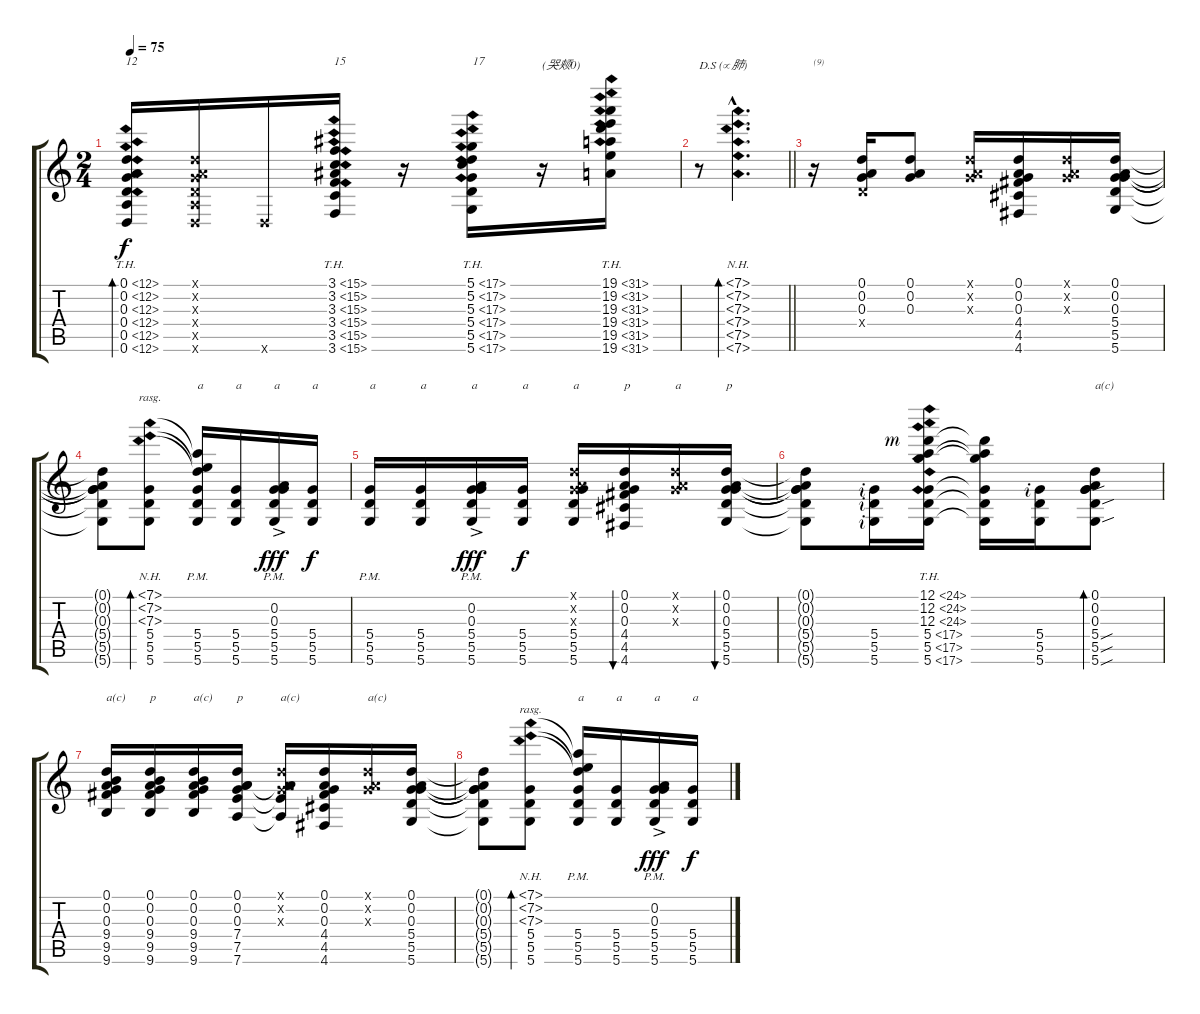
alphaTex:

\track "" {instrument acousticguitarnylon}
\staff {score tabs}
\tuning (D4 A3 G3 D3 A2 D2) {hide}
\ts (2 4)
\tempo 75
\clef g2
\ks c
(0.1{th 12} 0.2{th 12} 0.3{th 12} 0.4{th 12} 0.5{th 12} 0.6{th 12}).16{bd 60 txt "12" dy f} (0.1{x} 0.2{x} 0.3{x} 0.4{x} 0.5{x} 0.6{x}).16 0.6{x}.16 (3.1{th 12} 3.2{th 12} 3.3{th 12} 3.4{th 12} 3.5{th 12} 3.6{th 12}).16{txt "15"} r.16 (5.1{th 12} 5.2{th 12} 5.3{th 12} 5.4{th 12} 5.5{th 12} 5.6{th 12}).16{txt "17"} r.16{txt "(哭颊0)"} (19.1{th 12} 19.2{th 12} 19.3{th 12} 19.4{th 12} 19.5{th 12} 19.6{th 12}).16 |
\barLineRight lightlight
r.8{txt "D.S (∝肺)"} (7.1{nh hac} 7.2{nh hac} 7.3{nh hac} 7.4{nh hac} 7.5{nh hac} 7.6{nh hac}).4{d bd 60} |
r.16{txt "⑼"} (0.1 0.2 0.3 0.4{x}).16 (0.1 0.2 0.3).8 (0.1{x} 0.2{x} 0.3{x}).16 (0.1 0.2 0.3 4.4 4.5 4.6).16 (0.1{x} 0.2{x} 0.3{x}).16 (0.1 0.2 0.3 5.4 5.5 5.6).16 |
(0.1{t} 0.2{t} 0.3{t} 5.4{t} 5.5{t} 5.6{t}).8 (7.1{nh} 7.2{nh} 7.3{nh} 5.4 5.5 5.6).8{bd 60 rasg ii} (7.1{t} 7.2{t} 7.3{t} 5.4{pm} 5.5 5.6).16{txt "a"} (5.4 5.5 5.6).16{txt "a"} (0.2{ac} 0.3 5.4{ac pm} 5.5 5.6).16{txt "a" dy fff} (5.4 5.5 5.6).16{txt "a" dy f} |
(5.4{pm} 5.5 5.6).16{txt "a"} (5.4 5.5 5.6).16{txt "a"} (0.2 0.3 5.4{ac pm} 5.5 5.6).16{txt "a" dy fff} (5.4 5.5 5.6).16{txt "a" dy f} (0.1{x} 0.2{x} 0.3{x} 5.4 5.5 5.6).16{txt "a"} (0.1 0.2 0.3 4.4 4.5 4.6).16{bu 30 txt "p"} (0.1{x} 0.2{x} 0.3{x}).16{txt "a"} (0.1 0.2 0.3 5.4 5.5 5.6).16{bu 30 txt "p"} |
(0.1{t} 0.2{t} 0.3{t} 5.4{t} 5.5{t} 5.6{t}).8 (5.4{rf 2} 5.5{rf 2} 5.6{rf 2}).16 (12.1{th 12 rf 3} 12.2{th 12} 12.3{th 12} 5.4{th 12} 5.5{th 12} 5.6{th 12}).16 (12.1{t} 12.2{t} 12.3{t} 5.4{t} 5.5{t} 5.6{t}).16 (5.4{rf 2} 5.5 5.6).16 (0.1 0.2 0.3 5.4{sou} 5.5{sou} 5.6{sou}).8{bd 30 txt "a(c)"} |
(0.1 0.2 0.3 9.4 9.5 9.6).16{txt "a(c)"} (0.1 0.2 0.3 9.4 9.5 9.6).16{txt "p"} (0.1 0.2 0.3 9.4 9.5 9.6).16{txt "a(c)"} (0.1 0.2 0.3 7.4 7.5 7.6).16{txt "p"} (0.1{x} 0.2{x} 0.3{x} 7.4{t} 7.5{t} 7.6{t}).16{txt "a(c)"} (0.1 0.2 0.3 4.4 4.5 4.6).16 (0.1{x} 0.2{x} 0.3{x}).16{txt "a(c)"} (0.1 0.2 0.3 5.4 5.5 5.6).16 |
(0.1{t} 0.2{t} 0.3{t} 5.4{t} 5.5{t} 5.6{t}).8 (7.1{nh} 7.2{nh} 7.3{nh} 5.4 5.5 5.6).8{bd 60 rasg ii} (7.1{t} 7.2{t} 7.3{t} 5.4{pm} 5.5 5.6).16{txt "a"} (5.4 5.5 5.6).16{txt "a"} (0.2{ac} 0.3 5.4{ac pm} 5.5 5.6).16{txt "a" dy fff} (5.4 5.5 5.6).16{txt "a" dy f}
